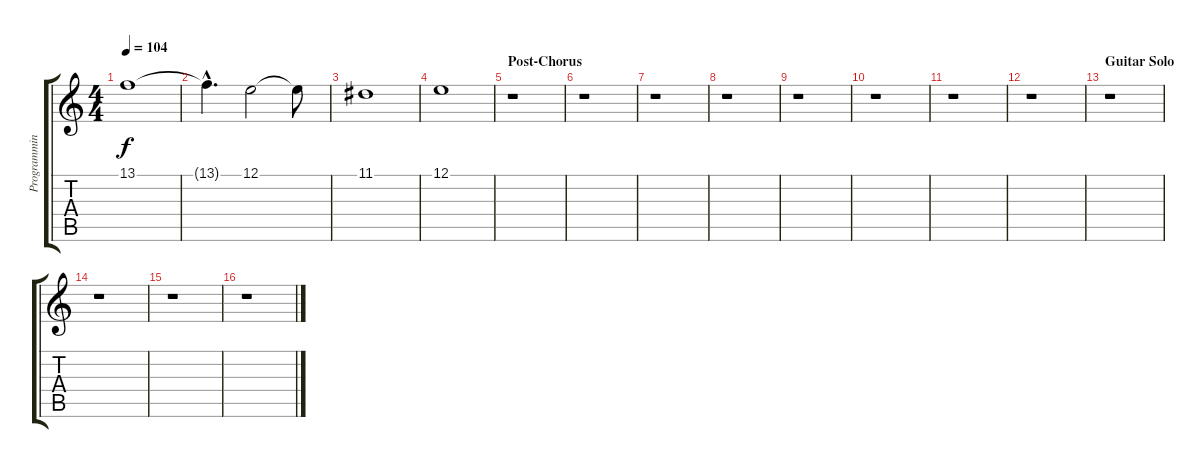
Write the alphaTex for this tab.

\track ("Programming" "Programmin") {instrument stringensemble1}
\staff {score tabs}
\tuning (E4 B3 G3 D3 A2 E2) {hide}
\ts (4 4)
\tempo 104
\clef g2
\ks c
13.1.1{dy f} |
13.1{hac t}.4{d} 12.1.2 12.1{t}.8 |
11.1.1 |
12.1.1 |
\section ("" "Post-Chorus")
r.1 |
r.1 |
r.1 |
r.1 |
r.1 |
r.1 |
r.1 |
r.1 |
\section ("" "Guitar Solo")
r.1 |
r.1 |
r.1 |
r.1
